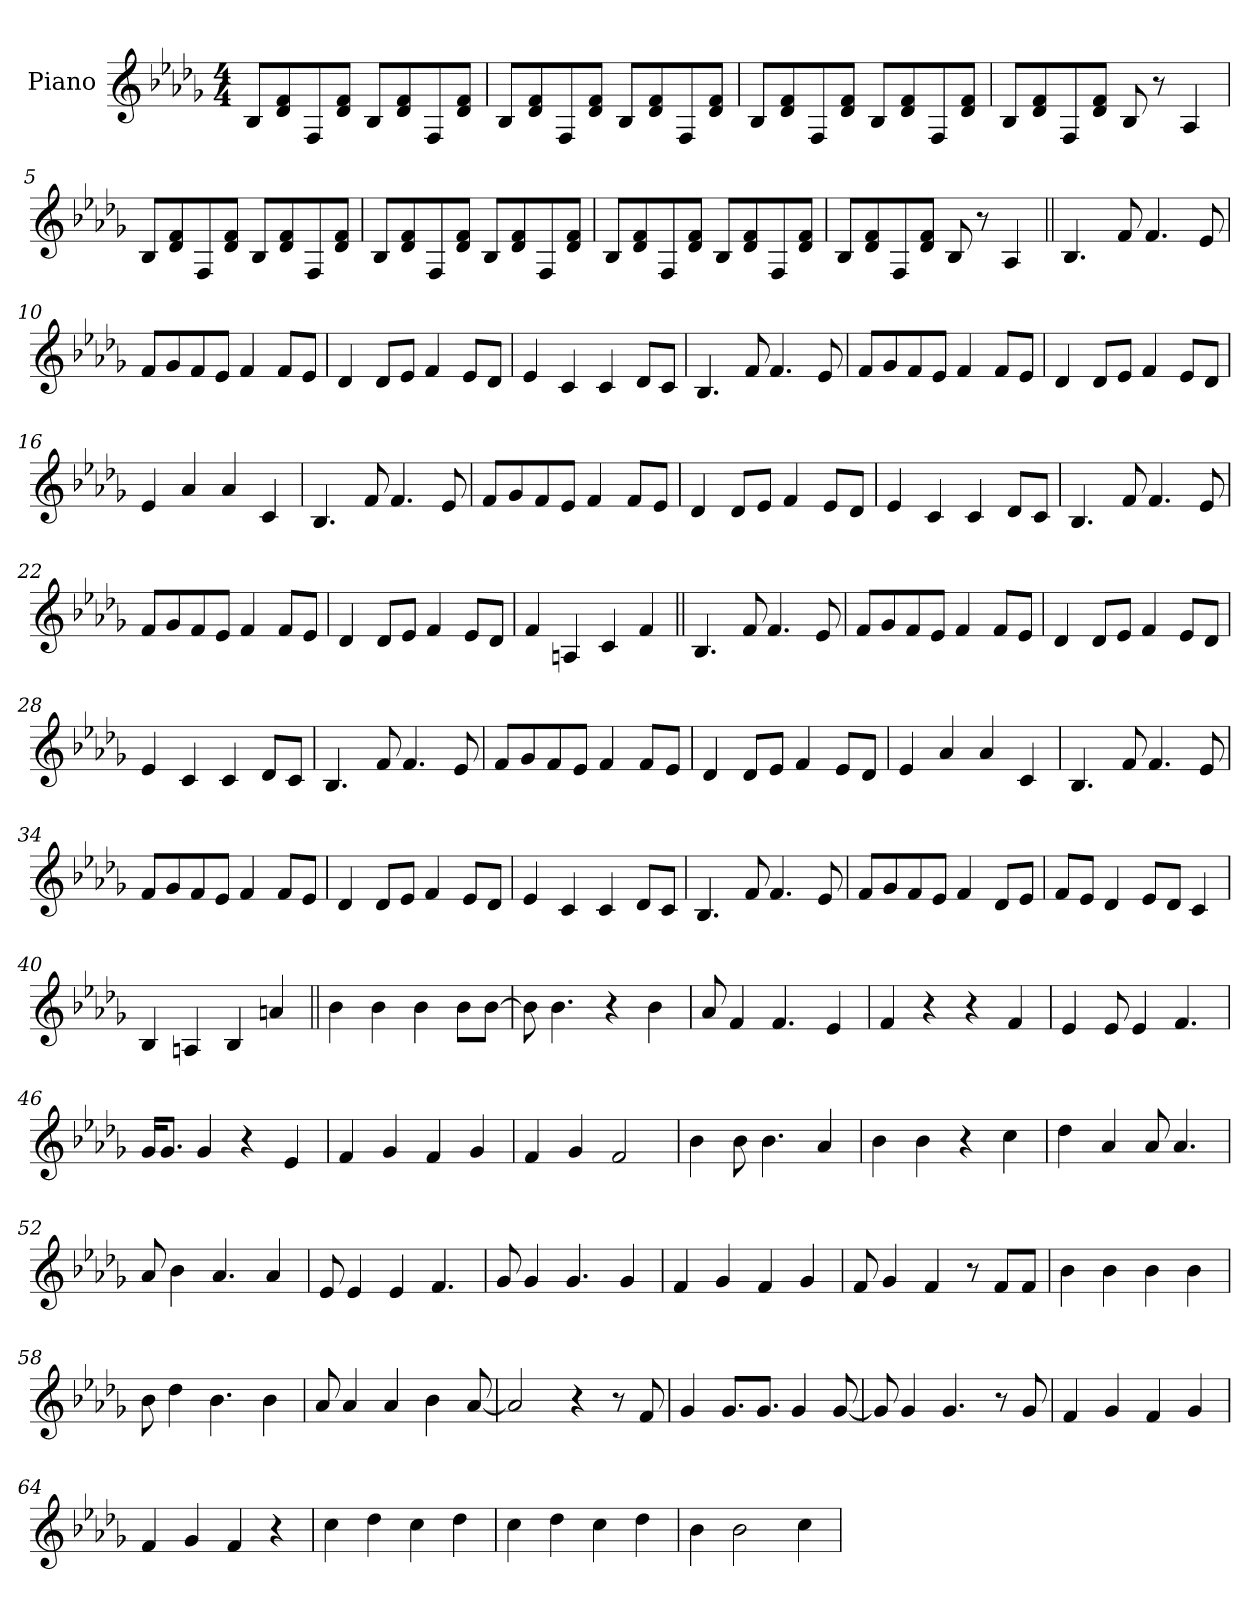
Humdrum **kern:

**kern
*part1
*staff1
*I"Piano
*I'Pno.
*clefG2
*k[b-e-a-d-g-]
*M4/4
*MM220
=1
8B-!L
8d-! 8f!
8F!
8d-! 8f!J
8B-!L
8d-! 8f!
8F!
8d-! 8f!J
=2
8B-!L
8d-! 8f!
8F!
8d-! 8f!J
8B-!L
8d-! 8f!
8F!
8d-! 8f!J
=3
8B-!L
8d-! 8f!
8F!
8d-! 8f!J
8B-!L
8d-! 8f!
8F!
8d-! 8f!J
=4
8B-!L
8d-! 8f!
8F!
8d-! 8f!J
8B-!
8r
4A-!
=5
8B-!L
8d-! 8f!
8F!
8d-! 8f!J
8B-!L
8d-! 8f!
8F!
8d-! 8f!J
=6
8B-!L
8d-! 8f!
8F!
8d-! 8f!J
8B-!L
8d-! 8f!
8F!
8d-! 8f!J
=7
8B-!L
8d-! 8f!
8F!
8d-! 8f!J
8B-!L
8d-! 8f!
8F!
8d-! 8f!J
=8
8B-!L
8d-! 8f!
8F!
8d-! 8f!J
8B-!
8r
4A-!
=9||
4.B-!
8f!
4.f!
8e-!
=10
8f!L
8g-!
8f!
8e-!J
4f!
8f!L
8e-!J
=11
4d-!
8d-!L
8e-!J
4f!
8e-!L
8d-!J
=12
4e-!
4c!
4c!
8d-!L
8c!J
=13
4.B-!
8f!
4.f!
8e-!
=14
8f!L
8g-!
8f!
8e-!J
4f!
8f!L
8e-!J
=15
4d-!
8d-!L
8e-!J
4f!
8e-!L
8d-!J
=16
4e-!
4a-!
4a-!
4c!
=17
4.B-!
8f!
4.f!
8e-!
=18
8f!L
8g-!
8f!
8e-!J
4f!
8f!L
8e-!J
=19
4d-!
8d-!L
8e-!J
4f!
8e-!L
8d-!J
=20
4e-!
4c!
4c!
8d-!L
8c!J
=21
4.B-!
8f!
4.f!
8e-!
=22
8f!L
8g-!
8f!
8e-!J
4f!
8f!L
8e-!J
=23
4d-!
8d-!L
8e-!J
4f!
8e-!L
8d-!J
=24
4f!
4An!
4c!
4f!
=25||
4.B-!
8f!
4.f!
8e-!
=26
8f!L
8g-!
8f!
8e-!J
4f!
8f!L
8e-!J
=27
4d-!
8d-!L
8e-!J
4f!
8e-!L
8d-!J
=28
4e-!
4c!
4c!
8d-!L
8c!J
=29
4.B-!
8f!
4.f!
8e-!
=30
8f!L
8g-!
8f!
8e-!J
4f!
8f!L
8e-!J
=31
4d-!
8d-!L
8e-!J
4f!
8e-!L
8d-!J
=32
4e-!
4a-!
4a-!
4c!
=33
4.B-!
8f!
4.f!
8e-!
=34
8f!L
8g-!
8f!
8e-!J
4f!
8f!L
8e-!J
=35
4d-!
8d-!L
8e-!J
4f!
8e-!L
8d-!J
=36
4e-!
4c!
4c!
8d-!L
8c!J
=37
4.B-!
8f!
4.f!
8e-!
=38
8f!L
8g-!
8f!
8e-!J
4f!
8d-!L
8e-!J
=39
8f!L
8e-!J
4d-!
8e-!L
8d-!J
4c!
=40
4B-!
4An!
4B-!
4an
=41||
4b-
4b-
4b-
8b-L
[8b-J
=42
8b-]
4.b-
4r
4b-
=43
8a-
4f
4.f
4e-
=44
4f
4r
4r
4f
=45
4e-
8e-
4e-
4.f
=46
16g-KL
8.g-J
4g-
4r
4e-
=47
4f
4g-
4f
4g-
=48
4f
4g-
2f
=49
4b-
8b-
4.b-
4a-
=50
4b-
4b-
4r
4cc
=51
4dd-
4a-
8a-
4.a-
=52
8a-
4b-
4.a-
4a-
=53
8e-
4e-
4e-
4.f
=54
8g-
4g-
4.g-
4g-
=55
4f
4g-
4f
4g-
=56
8f
4g-
4f
8r
8fL
8fJ
=57
4b-
4b-
4b-
4b-
=58
8b-
4dd-
4.b-
4b-
=59
8a-
4a-
4a-
4b-
[8a-
=60
2a-]
4r
8r
8f
=61
4g-
8.g-L
8.g-J
4g-
[8g-
=62
8g-]
4g-
4.g-
8r
8g-
=63
4f
4g-
4f
4g-
=64
4f
4g-
4f
4r
=65
4cc!
4dd-!
4cc!
4dd-!
=66
4cc!
4dd-!
4cc!
4dd-!
=67
4b-
2b-
4cc
=
*-
